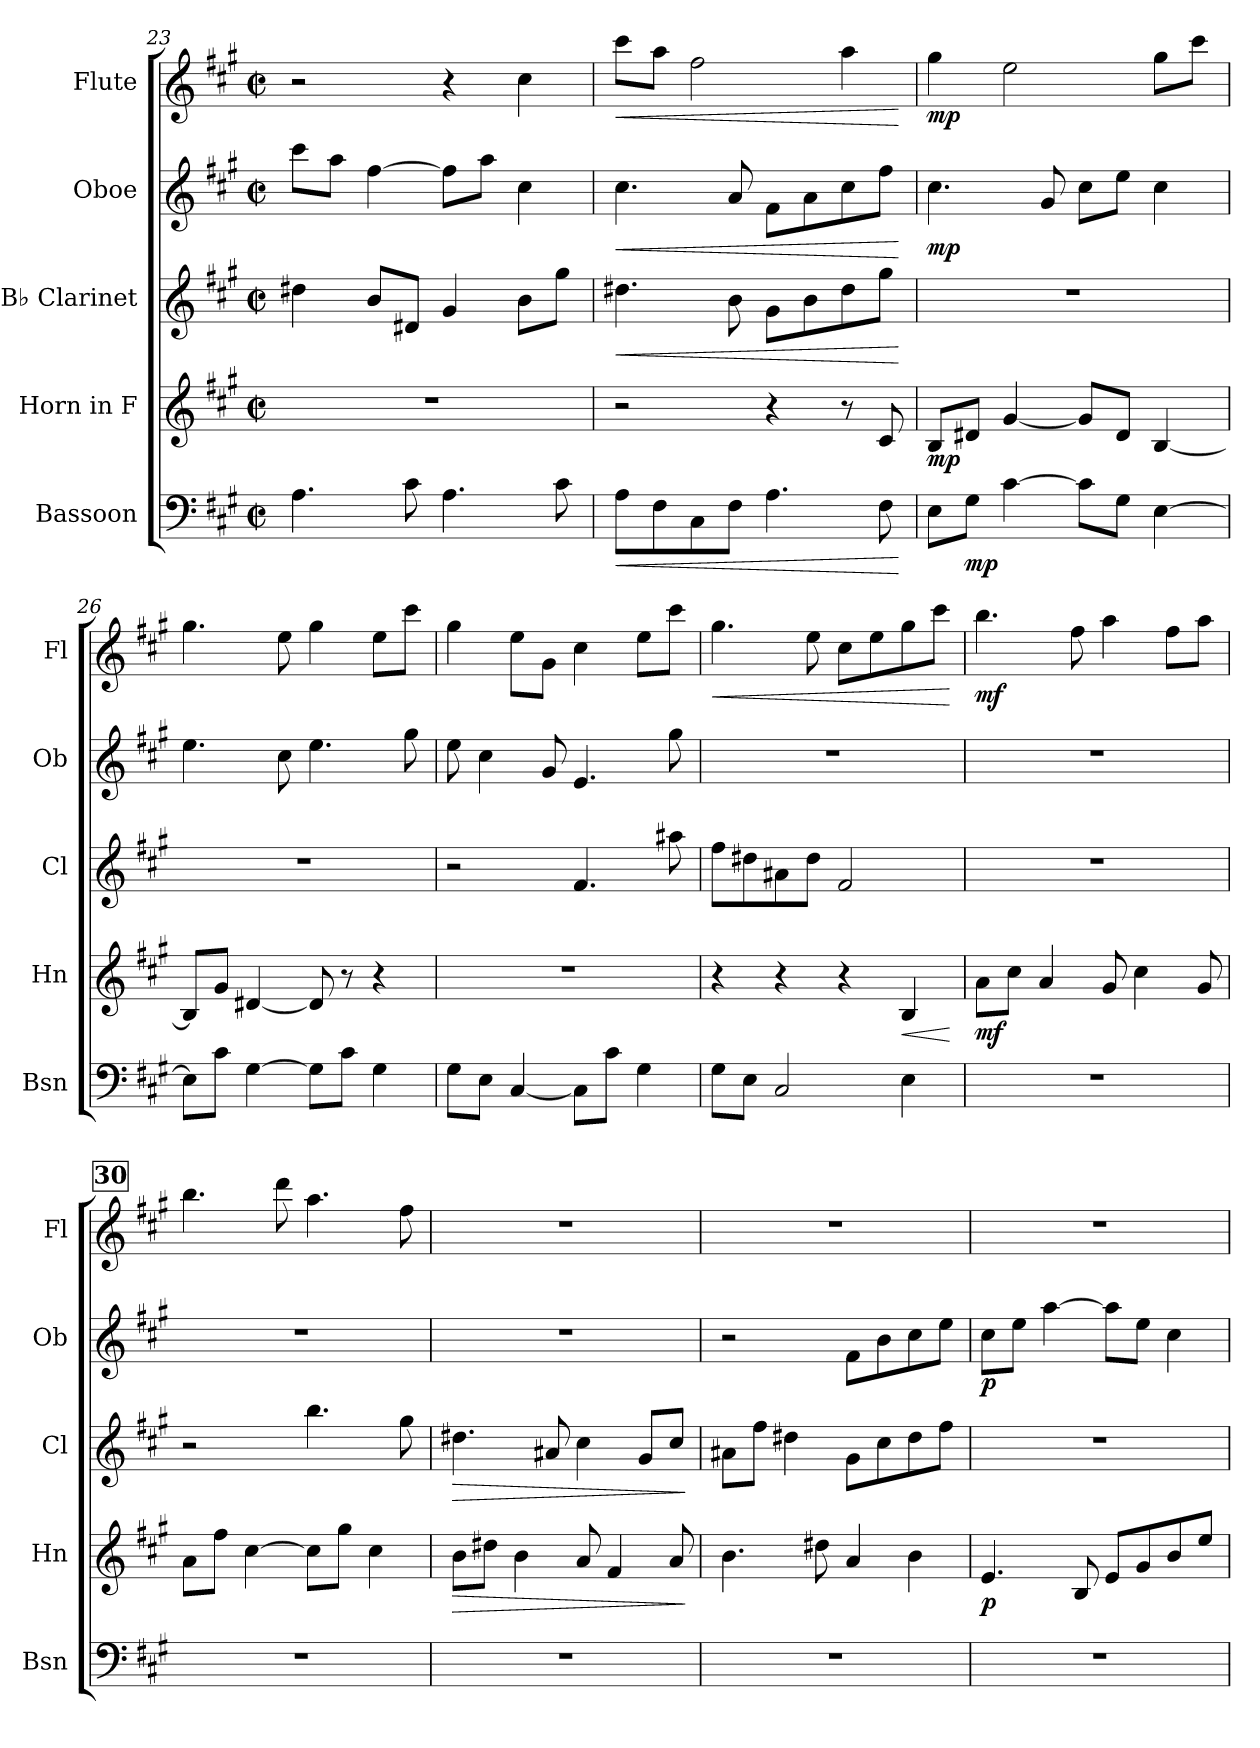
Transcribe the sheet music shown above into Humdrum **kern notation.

**kern	**dynam	**kern	**dynam	**kern	**dynam	**kern	**dynam	**kern	**dynam
*part5	*part5	*part4	*part4	*part3	*part3	*part2	*part2	*part1	*part1
*staff5	*staff5	*staff4	*staff4	*staff3	*staff3	*staff2	*staff2	*staff1	*staff1
*I"Bassoon	*	*I"Horn in F	*	*I"B♭ Clarinet	*	*I"Oboe	*	*I"Flute	*
*I'Bsn	*	*I'Hn	*	*I'Cl	*	*I'Ob	*	*I'Fl	*
*clefF4	*	*clefG2	*	*clefG2	*	*clefG2	*	*clefG2	*
*	*	*ITrd4c7	*	*ITrd1c2	*	*	*	*	*
*k[f#c#g#]	*	*k[f#c#]	*	*k[f#]	*	*k[f#c#g#]	*	*k[f#c#g#]	*
*M2/2	*	*M2/2	*	*M2/2	*	*M2/2	*	*M2/2	*
*met(c|)	*	*met(c|)	*	*met(c|)	*	*met(c|)	*	*met(c|)	*
=23	=23	=23	=23	=23	=23	=23	=23	=23	=23
4.A\	.	1r	.	4cc#X\	.	8ccc#\L	.	2r	.
.	.	.	.	.	.	8aa\J	.	.	.
.	.	.	.	8a/L	.	[4ff#\	.	.	.
8c#\	.	.	.	8c#X/J	.	.	.	.	.
4.A\	.	.	.	4f#/	.	8ff#\L]	.	4r	.
.	.	.	.	.	.	8aa\J	.	.	.
.	.	.	.	8a\L	.	4cc#\	.	4cc#\	.
8c#\	.	.	.	8ff#\J	.	.	.	.	.
!!LO:LB:g=z
=24	=24	=24	=24	=24	=24	=24	=24	=24	=24
!	!LO:HP:b	!	!	!	!LO:HP:b	!	!LO:HP:b	!	!LO:HP:b
8A\L	<	2r	.	4.cc#X\	<	4.cc#\	<	8ccc#\L	<
8F#\	.	.	.	.	.	.	.	8aa\J	.
8C#\	.	.	.	.	.	.	.	2ff#\	.
8F#\J	.	.	.	8a\	.	8a/	.	.	.
4.A\	.	4r	.	8f#\L	.	8f#\L	.	.	.
.	.	.	.	8a\	.	8a\	.	.	.
.	.	8r	.	8cc#\	.	8cc#\	.	4aa\	.
8F#\	.	8F#/	.	8ff#\J	.	8ff#\J	.	.	.
.	[	.	.	.	[	.	[	.	[
=25	=25	=25	=25	=25	=25	=25	=25	=25	=25
!	!	!	!LO:DY:b	!	!	!	!LO:DY:b	!	!LO:DY:b
8E\L	.	8E/L	mp	1r	.	4.cc#\	mp	4gg#\	mp
!	!LO:DY:b	!	!	!	!	!	!	!	!
8G#\J	mp	8G#X/J	.	.	.	.	.	.	.
[4c#\	.	[4c#/	.	.	.	.	.	2ee\	.
.	.	.	.	.	.	8g#/	.	.	.
8c#\L]	.	8c#/L]	.	.	.	8cc#\L	.	.	.
8G#\J	.	8G#/J	.	.	.	8ee\J	.	.	.
[4E\	.	[4E/	.	.	.	4cc#\	.	8gg#\L	.
.	.	.	.	.	.	.	.	8ccc#\J	.
=26	=26	=26	=26	=26	=26	=26	=26	=26	=26
8E\L]	.	8E/L]	.	1r	.	4.ee\	.	4.gg#\	.
8c#\J	.	8c#/J	.	.	.	.	.	.	.
[4G#\	.	[4G#X/	.	.	.	.	.	.	.
.	.	.	.	.	.	8cc#\	.	8ee\	.
8G#\L]	.	8G#/]	.	.	.	4.ee\	.	4gg#\	.
8c#\J	.	8r	.	.	.	.	.	.	.
4G#\	.	4r	.	.	.	.	.	8ee\L	.
.	.	.	.	.	.	8gg#\	.	8ccc#\J	.
=27	=27	=27	=27	=27	=27	=27	=27	=27	=27
8G#\L	.	1r	.	2r	.	8ee\	.	4gg#\	.
8E\J	.	.	.	.	.	4cc#\	.	.	.
[4C#/	.	.	.	.	.	.	.	8ee\L	.
.	.	.	.	.	.	8g#/	.	8g#\J	.
8C#\L]	.	.	.	4.e/	.	4.e/	.	4cc#\	.
8c#\J	.	.	.	.	.	.	.	.	.
4G#\	.	.	.	.	.	.	.	8ee\L	.
.	.	.	.	8gg#X\	.	8gg#\	.	8ccc#\J	.
!!LO:PB:g=z
=28	=28	=28	=28	=28	=28	=28	=28	=28	=28
!	!	!	!	!	!	!	!	!	!LO:HP:b
8G#\L	.	4r	.	8ee\L	.	1r	.	4.gg#\	<
8E\J	.	.	.	8cc#X\	.	.	.	.	.
2C#/	.	4r	.	8g#X\	.	.	.	.	.
.	.	.	.	8cc#\J	.	.	.	8ee\	.
.	.	4r	.	2e/	.	.	.	8cc#\L	.
.	.	.	.	.	.	.	.	8ee\	.
!	!	!	!LO:HP:b	!	!	!	!	!	!
4E\	.	4E/	<	.	.	.	.	8gg#\	.
.	.	.	.	.	.	.	.	8ccc#\J	.
.	.	.	[	.	.	.	.	.	[
=29	=29	=29	=29	=29	=29	=29	=29	=29	=29
!	!	!	!LO:DY:b	!	!	!	!	!	!LO:DY:b
1r	.	8d\L	mf	1r	.	1r	.	4.bb\	mf
.	.	8f#\J	.	.	.	.	.	.	.
.	.	4d/	.	.	.	.	.	.	.
.	.	.	.	.	.	.	.	8ff#\	.
.	.	8c#/	.	.	.	.	.	4aa\	.
.	.	4f#\	.	.	.	.	.	.	.
.	.	.	.	.	.	.	.	8ff#\L	.
.	.	8c#/	.	.	.	.	.	8aa\J	.
!!LO:REH:place=s1:a:B:fs=14:t=30
=30	=30	=30	=30	=30	=30	=30	=30	=30	=30
1r	.	8d\L	.	2r	.	1r	.	4.bb\	.
.	.	8b\J	.	.	.	.	.	.	.
.	.	[4f#\	.	.	.	.	.	.	.
.	.	.	.	.	.	.	.	8ddd\	.
.	.	8f#\L]	.	4.aa\	.	.	.	4.aa\	.
.	.	8cc#\J	.	.	.	.	.	.	.
.	.	4f#\	.	.	.	.	.	.	.
.	.	.	.	8ff#\	.	.	.	8ff#\	.
=31	=31	=31	=31	=31	=31	=31	=31	=31	=31
!	!	!	!LO:HP:b	!	!LO:HP:b	!	!	!	!
1r	.	8e\L	>	4.cc#X\	>	1r	.	1r	.
.	.	8g#X\J	.	.	.	.	.	.	.
.	.	4e\	.	.	.	.	.	.	.
.	.	.	.	8g#X/	.	.	.	.	.
.	.	8d/	.	4b\	.	.	.	.	.
.	.	4B/	.	.	.	.	.	.	.
.	.	.	.	8f#/L	.	.	.	.	.
.	.	8d/	.	8b/J	.	.	.	.	.
.	.	.	]	.	]	.	.	.	.
=32	=32	=32	=32	=32	=32	=32	=32	=32	=32
1r	.	4.e\	.	8g#X\L	.	2r	.	1r	.
.	.	.	.	8ee\J	.	.	.	.	.
.	.	.	.	4cc#X\	.	.	.	.	.
.	.	8g#X\	.	.	.	.	.	.	.
.	.	4d/	.	8f#\L	.	8f#\L	.	.	.
.	.	.	.	8b\	.	8b\	.	.	.
.	.	4e\	.	8cc#\	.	8cc#\	.	.	.
.	.	.	.	8ee\J	.	8ee\J	.	.	.
!!LO:LB:g=z
=33	=33	=33	=33	=33	=33	=33	=33	=33	=33
!	!	!	!LO:DY:b	!	!	!	!LO:DY:b	!	!
1r	.	4.A/	p	1r	.	8cc#\L	p	1r	.
.	.	.	.	.	.	8ee\J	.	.	.
.	.	.	.	.	.	[4aa\	.	.	.
.	.	8E/	.	.	.	.	.	.	.
.	.	8A/L	.	.	.	8aa\L]	.	.	.
.	.	8c#/	.	.	.	8ee\J	.	.	.
.	.	8e/	.	.	.	4cc#\	.	.	.
.	.	8a/J	.	.	.	.	.	.	.
=	=	=	=	=	=	=	=	=	=
*-	*-	*-	*-	*-	*-	*-	*-	*-	*-
